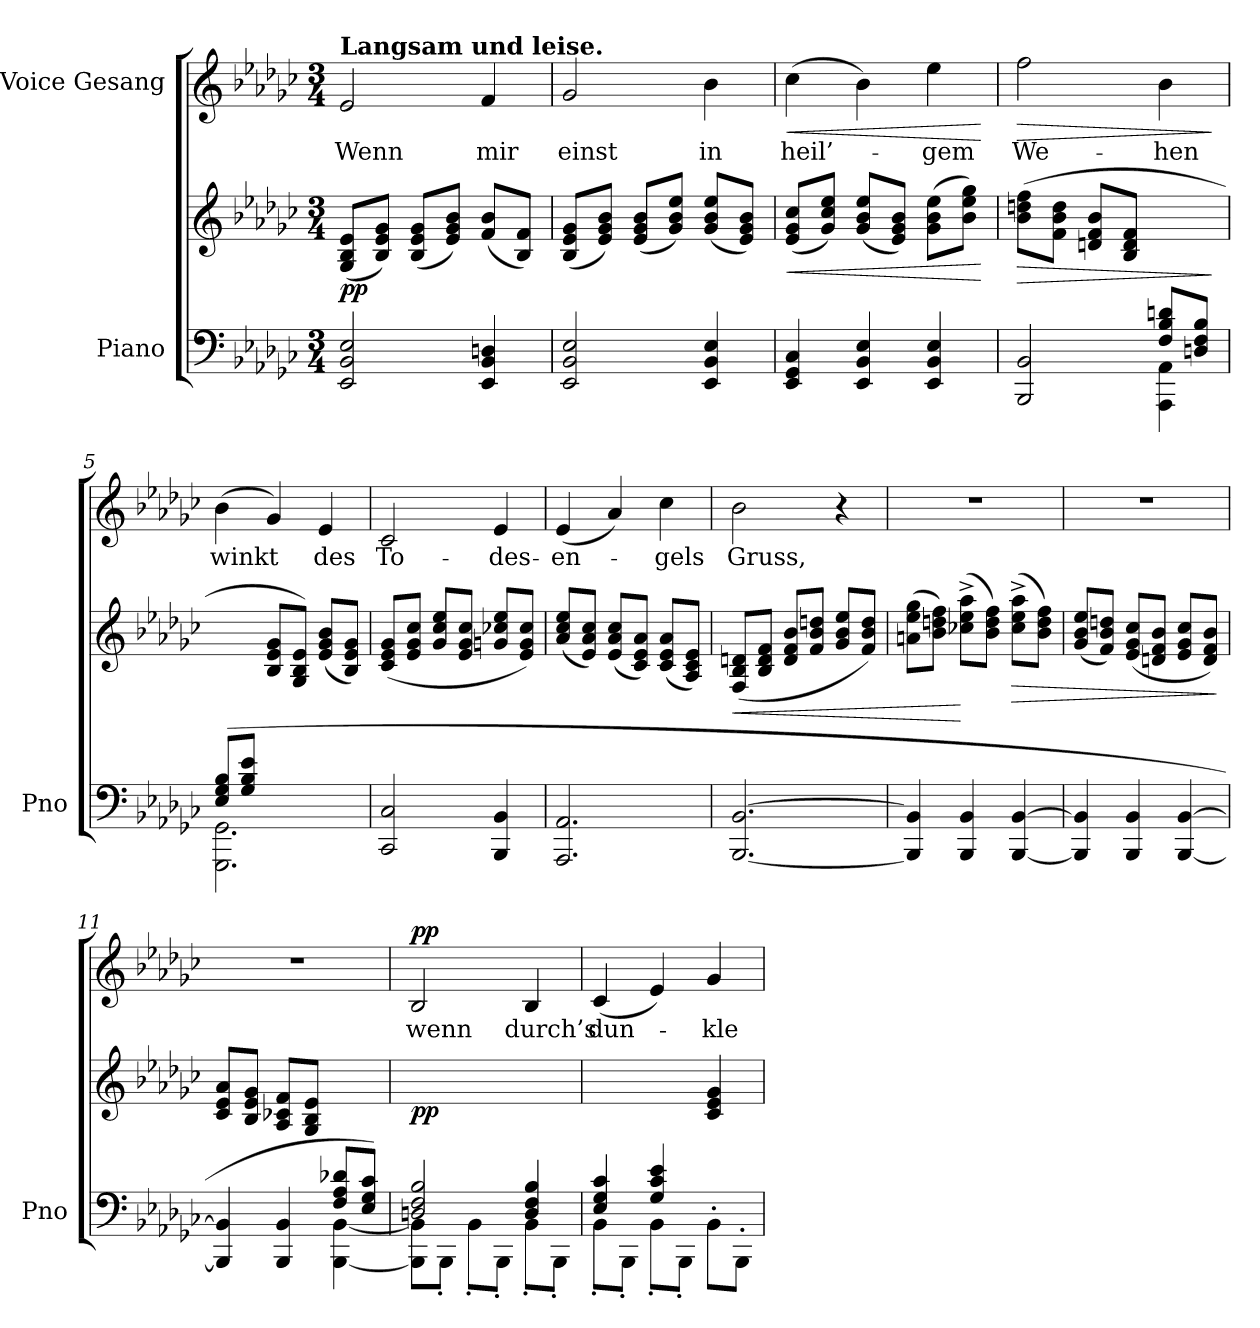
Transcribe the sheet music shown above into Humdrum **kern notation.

**kern	**kern	**dynam	**kern	**text	**dynam
*part2	*part2	*part2	*part1	*part1	*part1
*staff3	*staff2	*staff2/3	*staff1	*staff1	*staff1
*I"Piano	*	*	*I"Voice Gesang	*	*
*I'Pno	*	*	*	*	*
*clefF4	*clefG2	*	*clefG2	*	*
*k[b-e-a-d-g-c-]	*k[b-e-a-d-g-c-]	*	*k[b-e-a-d-g-c-]	*	*
*M3/4	*M3/4	*	*M3/4	*	*
=1	=1	=1	=1	=1	=1
!	!	!	!LO:TX:a:B:t=Langsam und leise.	!	!
!	!	!LO:DY:b	!	!	!
2EE-/ 2BB-/ 2E-/	(8G-/ 8B-/ 8e-/L	pp	2e-/	Wenn	.
.	8B-/ 8e-/ 8g-/J)	.	.	.	.
.	(8B-/ 8e-/ 8g-/L	.	.	.	.
.	8e-/ 8g-/ 8b-/J)	.	.	.	.
4EE-/ 4BB-/ 4Dn/	(8f/ 8b-/L	.	4f/	mir	.
.	8B-/ 8f/J)	.	.	.	.
=2	=2	=2	=2	=2	=2
2EE-/ 2BB-/ 2E-/	(8B-/ 8e-/ 8g-/L	.	2g-/	einst	.
.	8e-/ 8g-/ 8b-/J)	.	.	.	.
.	(8e-/ 8g-/ 8b-/L	.	.	.	.
.	8g-/ 8b-/ 8ee-/J)	.	.	.	.
4EE-/ 4BB-/ 4E-/	(8g-/ 8b-/ 8ee-/L	.	4b-\	in	.
.	8e-/ 8g-/ 8b-/J)	.	.	.	.
=3	=3	=3	=3	=3	=3
!	!	!LO:HP:b	!	!	!LO:HP:b
4EE-/ 4GG-/ 4C-/	(8e-/ 8g-/ 8cc-/L	<	(4cc-\	heil’-	<
.	8g-/ 8cc-/ 8ee-/J)	.	.	.	.
4EE-/ 4BB-/ 4E-/	(8g-/ 8b-/ 8ee-/L	.	4b-\)	.	.
.	8e-/ 8g-/ 8b-/J)	.	.	.	.
4EE-/ 4BB-/ 4E-/	(8g-\ 8b-\ 8ee-\L	.	4ee-\	-gem	.
.	8b-\ 8ee-\ 8gg-\J)	.	.	.	.
.	.	[	.	.	[
=4	=4	=4	=4	=4	=4
*^	*	*	*	*	*
!	!	!	!LO:HP:b	!	!	!LO:HP:b
2ryy	2BBB-/ 2BB-/	(8b-\ 8ddn\ 8ff\L	>	2ff\	We-	>
.	.	8f\ 8b-\ 8dd\J	.	.	.	.
.	.	8dn/ 8f/ 8b-/L	.	.	.	.
.	.	8B-/ 8d/ 8f/J	.	.	.	.
8F/ 8B-/ 8dn/L	4AAA-\ 4AA-\	4ryy	.	4b-\	-hen	.
8Dn/ 8F/ 8B-/J)	.	.	.	.	.	.
*v	*v	*	*	*	*	*
.	.	]	.	.	]
=5	=5	=5	=5	=5	=5
*^	*	*	*	*	*
(>8E-/ 8G-/ 8B-/L	2.GGG-\ 2.GG-\	4ryy	.	(4b-\	winkt	.
8G-/ 8B-/ 8e-/J	.	.	.	.	.	.
2ryy	.	8B-/ 8e-/ 8g-/L	.	4g-/)	.	.
.	.	8G-/ 8B-/ 8e-/J)	.	.	.	.
.	.	(>8e-/ 8g-/ 8b-/L	.	4e-/	des	.
.	.	8B-/ 8e-/ 8g-/J)	.	.	.	.
*v	*v	*	*	*	*	*
=6	=6	=6	=6	=6	=6
2CC-/ 2C-/	(8c-/ 8e-/ 8g-/L	.	2c-/	To-	.
.	8e-/ 8g-/ 8cc-/J	.	.	.	.
.	8g-/ 8cc-/ 8ee-/L	.	.	.	.
.	8e-/ 8g-/ 8cc-/J	.	.	.	.
4BBB-/ 4BB-/	8gn/ 8cc-X/ 8ee-/L	.	4e-/	-des-	.
.	8e-/ 8g/ 8cc-/J)	.	.	.	.
=7	=7	=7	=7	=7	=7
2.AAA-/ 2.AA-/	(8a-/ 8cc-/ 8ee-/L	.	(4e-/	-en-	.
.	8e-/ 8a-/ 8cc-/J)	.	.	.	.
.	(8e-/ 8a-/ 8cc-/L	.	4a-/)	.	.
.	8c-/ 8e-/ 8a-/J)	.	.	.	.
.	(8c-/ 8e-/ 8a-/L	.	4cc-\	-gels	.
.	8A-/ 8c-/ 8e-/J)	.	.	.	.
=8	=8	=8	=8	=8	=8
!	!	!LO:HP:b	!	!	!
[2.BBB-/ [2.BB-/	(>8F/ 8B-/ 8dn/L	<	2b-\	Gruss,	.
.	8B-/ 8d/ 8f/J	.	.	.	.
.	8d/ 8f/ 8b-/L	.	.	.	.
.	8f/ 8b-/ 8ddn/J	.	.	.	.
.	8g-/ 8b-/ 8ee-/L	.	4r	.	.
.	8f/ 8b-/ 8dd/J)	.	.	.	.
=9	=9	=9	=9	=9	=9
4BBB-/] 4BB-/]	(8an\ 8ee-\ 8gg-\L	.	2.r	.	.
.	8b-\ 8ddn\ 8ff\J)	.	.	.	.
4BBB-/ 4BB-/	(8cc-X\^< 8ee-\^< 8aa-\^<L	[	.	.	.
.	8b-\ 8dd\ 8ff\J)	.	.	.	.
!	!	!LO:HP:b	!	!	!
[4BBB-/ [4BB-/	(8cc-\^< 8ee-\^< 8aa-\^<L	>	.	.	.
.	8b-\ 8dd\ 8ff\J)	.	.	.	.
=10	=10	=10	=10	=10	=10
4BBB-/] 4BB-/]	(8g-/ 8b-/ 8ee-/L	.	2.r	.	.
.	8f/ 8b-/ 8ddn/J)	.	.	.	.
4BBB-/ 4BB-/	(8e-/ 8g-/ 8cc-/L	.	.	.	.
.	8dn/ 8f/ 8b-/J	.	.	.	.
[4BBB-/ [4BB-/	8e-/ 8g-/ 8cc-/L	.	.	.	.
.	8d/ 8f/ 8b-/J)	.	.	.	.
.	.	]	.	.	.
=11	=11	=11	=11	=11	=11
*^	*	*	*	*	*
2ryy	4BBB-/] 4BB-/]	(>8c-/ 8e-/ 8a-/L	.	2.r	.	.
.	.	8B-/ 8e-/ 8g-/J	.	.	.	.
.	4BBB-/ 4BB-/	8A-/ 8c-X/ 8f/L	.	.	.	.
.	.	8G-/ 8B-/ 8e-/J	.	.	.	.
8F/ 8A-/ 8d-X/L	[4BBB-\ [<4BB-\	4ryy	.	.	.	.
8E-/ 8G-/ 8c-/J)	.	.	.	.	.	.
=12	=12	=12	=12	=12	=12	=12
!	!	!	!LO:DY:b	!	!	!LO:DY:a
2Dn/ 2F/ 2B-/	8BBB-\] 8BB-\]L	2.ryy	pp	2B-/	wenn	pp
.	8BBB-'<\J	.	.	.	.	.
.	8BB-'<\L	.	.	.	.	.
.	8BBB-'<\J	.	.	.	.	.
4D/ 4F/ 4B-/	8BB-'<\L	.	.	4B-/	durch’s	.
.	8BBB-'<\J	.	.	.	.	.
=13	=13	=13	=13	=13	=13	=13
4E-/ 4G-/ 4c-/	8BB-'<\L	2ryy	.	(4c-/	dun-	.
.	8BBB-'<\J	.	.	.	.	.
4G-/ 4c-/ 4e-/	8BB-'<\L	.	.	4e-/)	.	.
.	8BBB-'<\J	.	.	.	.	.
4ryy	8BB-'<\L	4c-/ 4e-/ 4g-/	.	4g-/	-kle	.
.	8BBB-'<\J	.	.	.	.	.
*v	*v	*	*	*	*	*
=	=	=	=	=	=
*-	*-	*-	*-	*-	*-
